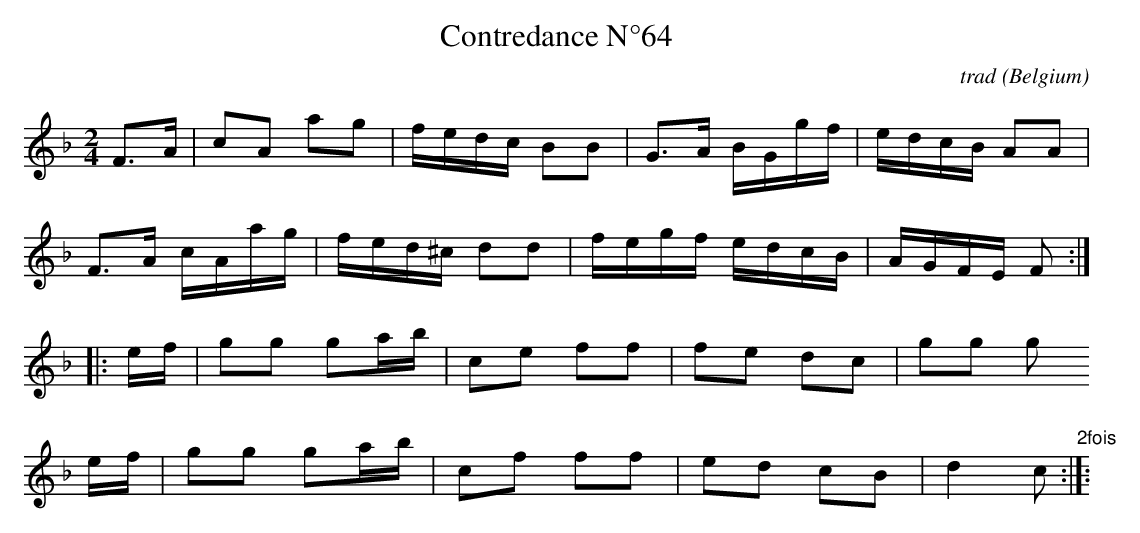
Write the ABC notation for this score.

X:1
T:Contredance N°64
C:trad
O:Belgium
M:2/4
L:1/16
K:Fmaj
F2>A2|c2A2 a2g2|fedc B2B2|G2>A2 BGgf|edcB A2A2|
F2>A2 cAag|fed^c d2d2|fegf edcB|AGFE F2:|
|:ef|g2g2 g2ab|c2e2 f2f2|f2e2 d2c2|g2g2 g2
ef|g2g2 g2ab|c2f2 f2f2|e2d2 c2B2|d4 c2"2fois":|]:
